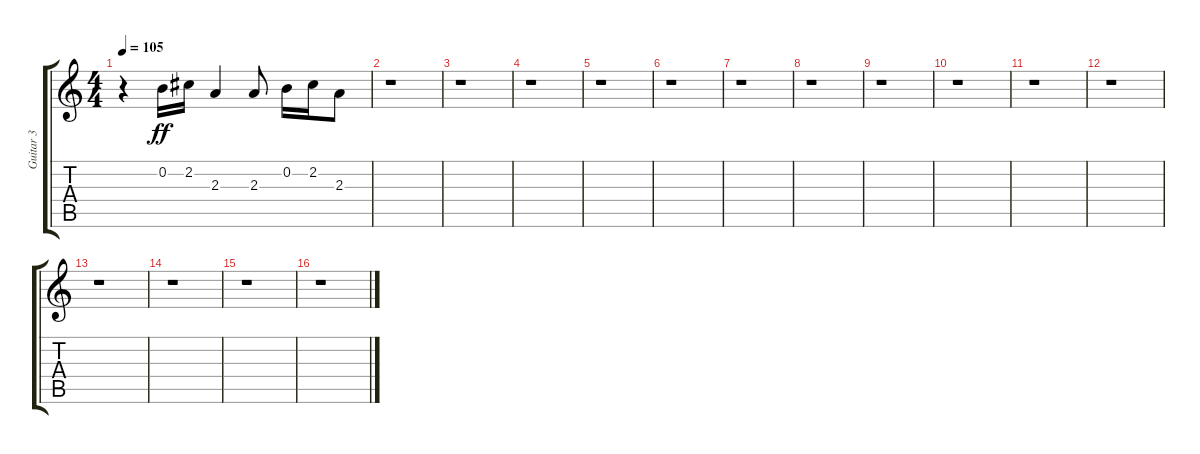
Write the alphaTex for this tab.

\track ("Guitar 3" "Guitar 3") {instrument overdrivenguitar}
\staff {score tabs}
\tuning (E4 B3 G3 D3 A2 E2) {hide}
\ts (4 4)
\tempo 105
\clef g2
\ks c
r.4{dy ff} 0.2.16 2.2.16 2.3.4 2.3.8 0.2.16 2.2.16 2.3.8 |
r.1 |
r.1 |
r.1 |
r.1 |
r.1 |
r.1 |
r.1 |
r.1 |
r.1 |
r.1 |
r.1 |
r.1 |
r.1 |
r.1 |
r.1
